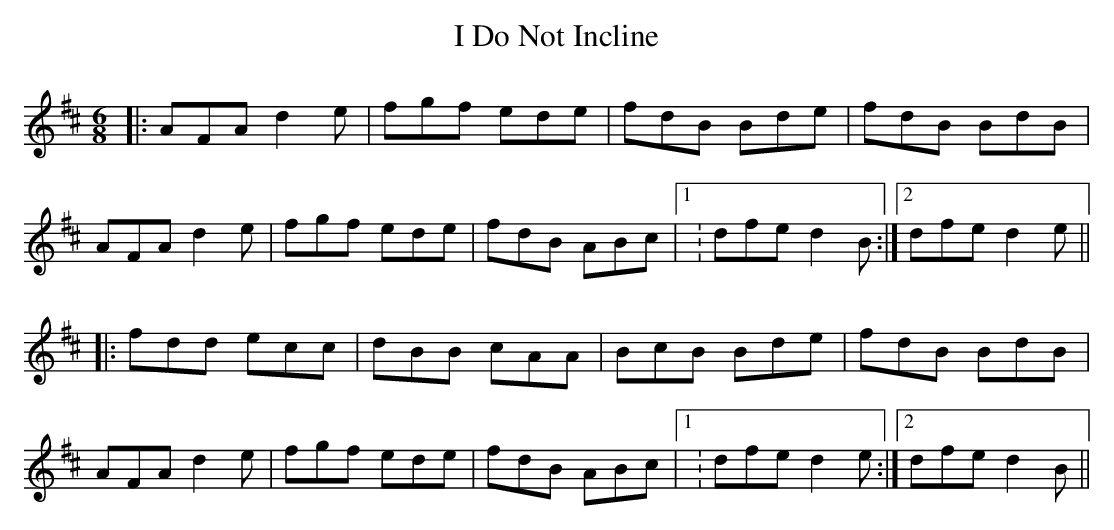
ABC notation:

X:1
T: I Do Not Incline
M: 6/8
L: 1/8
K: Dmaj
|:AFA d2e|fgf ede|fdB Bde|fdB BdB|
AFA d2e|fgf ede|fdB ABc|1 :dfe d2 B:|2 dfe d2 e||
|:fdd ecc|dBB cAA|BcB Bde|fdB BdB|
AFA d2e|fgf ede|fdB ABc|1 : dfe d2 e:|2 dfe d2 B||
